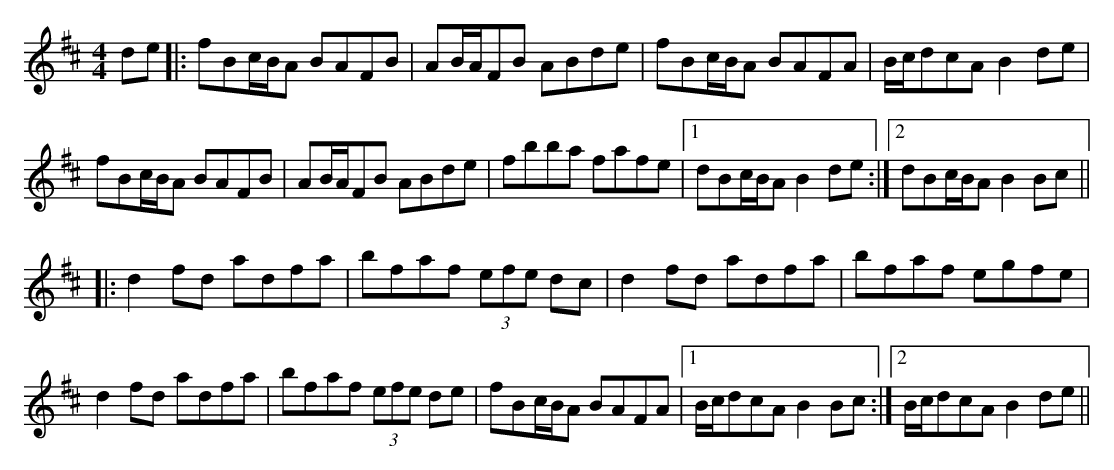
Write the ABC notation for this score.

X:1
M:4/4
K:Bmin
de|:fBc/B/A BAFB|AB/A/FB ABde|fBc/B/A BAFA|B/c/dcA B2de|
fBc/B/A BAFB|AB/A/FB ABde|fbba fafe|1 dBc/B/A B2de:|2 dBc/B/A B2Bc||
|:d2fd adfa|bfaf (3efe dc|d2fd adfa|bfaf egfe|
d2fd adfa|bfaf (3efe de|fBc/B/A BAFA|1 B/c/dcA B2Bc:|2 B/c/dcA B2de||
